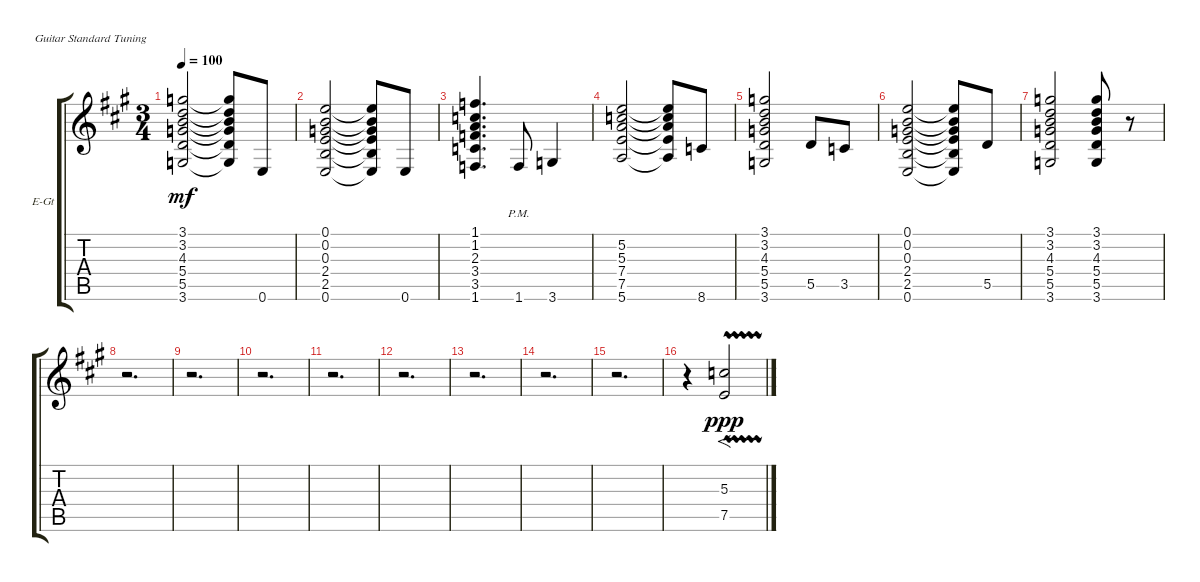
\bracketExtendMode groupsimilarinstruments
\firstSystemTrackNameOrientation horizontal
\otherSystemsTrackNameOrientation horizontal
\track ("3 Guitar" "E-Gt") {instrument distortionguitar}
\staff {score tabs}
\tuning (E4 B3 G3 D3 A2 E2)
\ts (3 4)
\tempo 100
\clef g2
\scale
1.07062
\ks a
(5.4 5.5 3.6 4.3 3.2 3.1).2{dy mf} (5.4{t} 5.5{t} 3.6{t} 4.3{t} 3.2{t} 3.1{t}).8 0.6.8 |
\scale
0.929382 (2.4 2.5 0.6 0.3 0.1 0.2).2 (2.4{t} 2.5{t} 0.6{t} 0.3{t} 0.2{t} 0.1{t}).8 0.6.8 |
\scale
1.07062 (3.4 3.5 1.6 2.3 1.2 1.1).4{d} 1.6{pm}.8 3.6.4 |
\scale
0.929382 (5.3 7.4 7.5 5.6 5.2).2 (7.4{t} 7.5{t} 5.6{t} 5.3{t} 5.2{t}).8 8.6.8 |
\scale
1.07062 (5.5 3.6 5.4 3.2 4.3 3.1).2 5.5.8 3.5.8 |
\scale
0.929382 (2.4 2.5 0.6 0.3 0.2 0.1).2 (2.4{t} 2.5{t} 0.6{t} 0.3{t} 0.2{t} 0.1{t}).8 5.5.8 |
\scale
1.07062 (5.5 3.6 5.4 4.3 3.2 3.1).2 (5.5 3.6 5.4 4.3 3.2 3.1).8 r.8 |
\scale
0.929382 r.2{d} |
\scale
1.07062 r.2{d} |
\scale
0.929382 r.2{d} |
\scale
1.07062 r.2{d} |
\scale
0.929382 r.2{d} |
\scale
1.07062 r.2{d} |
\scale
0.929382 r.2{d} |
\scale
1.07062 r.2{d} |
\scale
0.929382 r.4 (5.3{vw} 7.5{vw}).2{f dy ppp}
